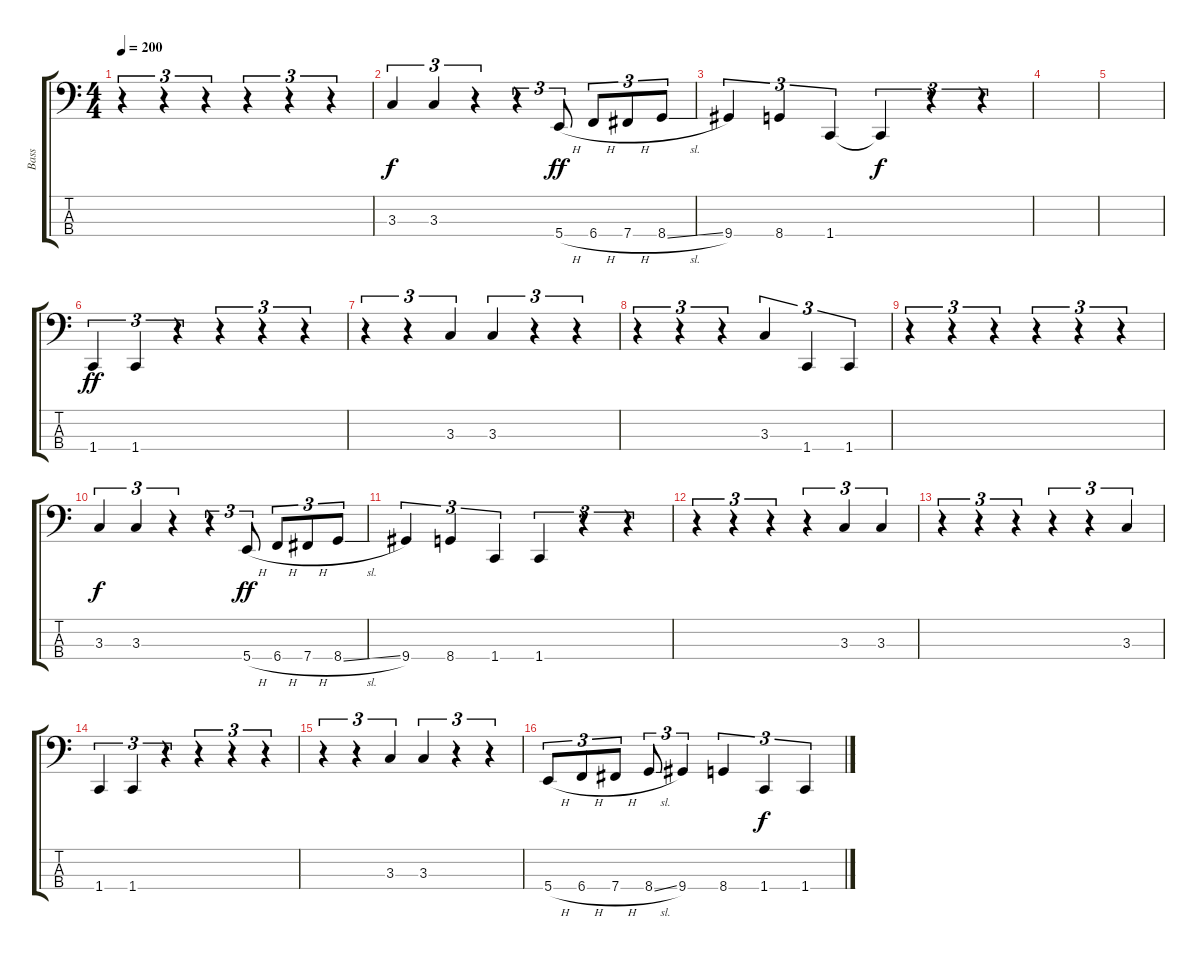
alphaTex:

\track ("Bass" "Bass") {instrument electricbassfinger}
\staff {score tabs}
\tuning (G2 D2 A1 B0) {hide}
\ts (4 4)
\tempo 200
\clef f4
\ks c
r.4{tu (3 2) dy ff} r.4{tu (3 2)} r.4{tu (3 2)} r.4{tu (3 2)} r.4{tu (3 2)} r.4{tu (3 2)} |
3.3.4{tu (3 2) dy f} 3.3.4{tu (3 2)} r.4{tu (3 2)} r.4{tu (3 2)} 5.4{h}.8{tu (3 2) dy ff} 6.4{h}.8{tu (3 2)} 7.4{h}.8{tu (3 2)} 8.4{sl}.8{tu (3 2)} |
9.4.4{tu (3 2)} 8.4.4{tu (3 2)} 1.4.4{tu (3 2)} 1.4{t}.4{tu (3 2) dy f} r.4{tu (3 2)} r.4{tu (3 2)} |
|
|
1.4.4{tu (3 2) dy ff} 1.4.4{tu (3 2)} r.4{tu (3 2)} r.4{tu (3 2)} r.4{tu (3 2)} r.4{tu (3 2)} |
r.4{tu (3 2)} r.4{tu (3 2)} 3.3.4{tu (3 2)} 3.3.4{tu (3 2)} r.4{tu (3 2)} r.4{tu (3 2)} |
r.4{tu (3 2)} r.4{tu (3 2)} r.4{tu (3 2)} 3.3.4{tu (3 2)} 1.4.4{tu (3 2)} 1.4.4{tu (3 2)} |
r.4{tu (3 2)} r.4{tu (3 2)} r.4{tu (3 2)} r.4{tu (3 2)} r.4{tu (3 2)} r.4{tu (3 2)} |
3.3.4{tu (3 2) dy f} 3.3.4{tu (3 2)} r.4{tu (3 2)} r.4{tu (3 2)} 5.4{h}.8{tu (3 2) dy ff} 6.4{h}.8{tu (3 2)} 7.4{h}.8{tu (3 2)} 8.4{sl}.8{tu (3 2)} |
9.4.4{tu (3 2)} 8.4.4{tu (3 2)} 1.4.4{tu (3 2)} 1.4.4{tu (3 2)} r.4{tu (3 2)} r.4{tu (3 2)} |
r.4{tu (3 2)} r.4{tu (3 2)} r.4{tu (3 2)} r.4{tu (3 2)} 3.3.4{tu (3 2)} 3.3.4{tu (3 2)} |
r.4{tu (3 2)} r.4{tu (3 2)} r.4{tu (3 2)} r.4{tu (3 2)} r.4{tu (3 2)} 3.3.4{tu (3 2)} |
1.4.4{tu (3 2)} 1.4.4{tu (3 2)} r.4{tu (3 2)} r.4{tu (3 2)} r.4{tu (3 2)} r.4{tu (3 2)} |
r.4{tu (3 2)} r.4{tu (3 2)} 3.3.4{tu (3 2)} 3.3.4{tu (3 2)} r.4{tu (3 2)} r.4{tu (3 2)} |
5.4{h}.8{tu (3 2)} 6.4{h}.8{tu (3 2)} 7.4{h}.8{tu (3 2)} 8.4{sl}.8{tu (3 2)} 9.4.4{tu (3 2)} 8.4.4{tu (3 2)} 1.4.4{tu (3 2) dy f} 1.4.4{tu (3 2)}
